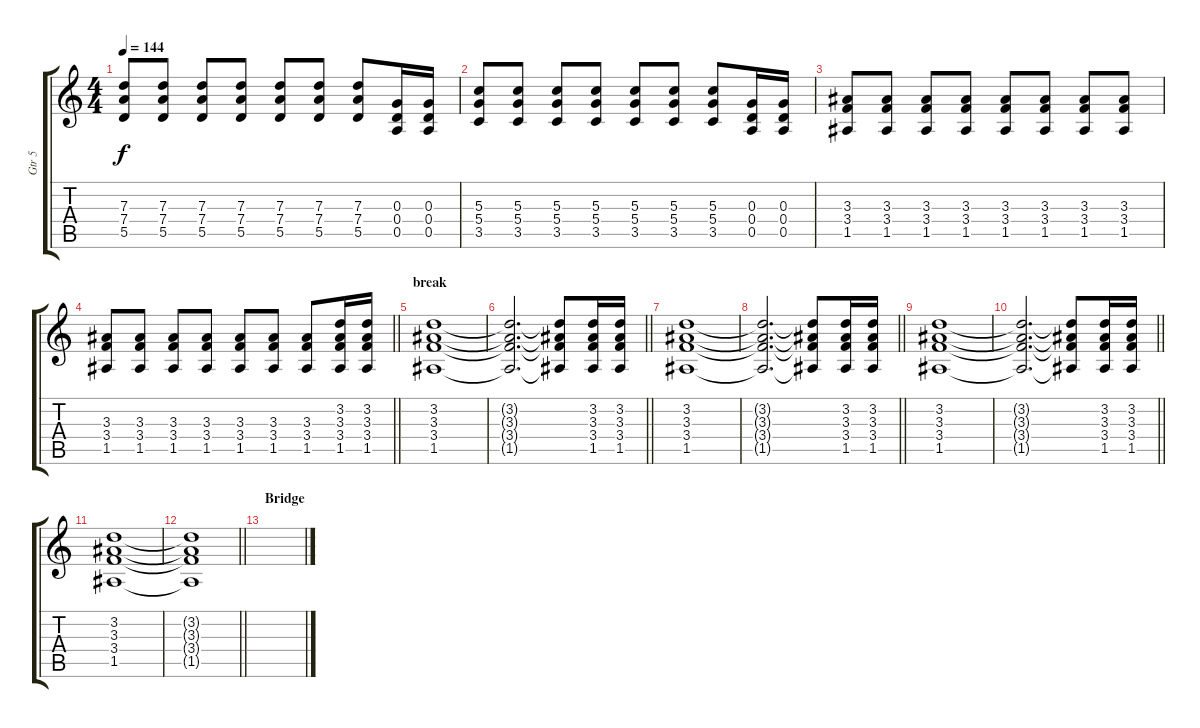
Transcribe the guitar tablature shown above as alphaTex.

\track ("Gtr 5" "Gtr 5") {instrument electricguitarclean}
\staff {score tabs}
\tuning (E4 B3 G3 D3 A2 E2) {hide}
\ts (4 4)
\tempo 144
\clef g2
\ks c
(7.3 7.4 5.5).8{dy f} (7.3 7.4 5.5).8 (7.3 7.4 5.5).8 (7.3 7.4 5.5).8 (7.3 7.4 5.5).8 (7.3 7.4 5.5).8 (7.3 7.4 5.5).8 (0.3 0.4 0.5).16 (0.3 0.4 0.5).16 |
(5.3 5.4 3.5).8 (5.3 5.4 3.5).8 (5.3 5.4 3.5).8 (5.3 5.4 3.5).8 (5.3 5.4 3.5).8 (5.3 5.4 3.5).8 (5.3 5.4 3.5).8 (0.3 0.4 0.5).16 (0.3 0.4 0.5).16 |
(3.3 3.4 1.5).8 (3.3 3.4 1.5).8 (3.3 3.4 1.5).8 (3.3 3.4 1.5).8 (3.3 3.4 1.5).8 (3.3 3.4 1.5).8 (3.3 3.4 1.5).8 (3.3 3.4 1.5).8 |
\barLineRight lightlight
(3.3 3.4 1.5).8 (3.3 3.4 1.5).8 (3.3 3.4 1.5).8 (3.3 3.4 1.5).8 (3.3 3.4 1.5).8 (3.3 3.4 1.5).8 (3.3 3.4 1.5).8 (3.2 3.3 3.4 1.5).16 (3.2 3.3 3.4 1.5).16 |
\section ("" "break")
(3.2 3.3 3.4 1.5).1 |
\barLineRight lightlight
(3.2{t} 3.3{t} 3.4{t} 1.5{t}).2{d} (3.2{t} 3.3{t} 3.4{t} 1.5{t}).8 (3.2 3.3 3.4 1.5).16 (3.2 3.3 3.4 1.5).16 |
(3.2 3.3 3.4 1.5).1 |
\barLineRight lightlight
(3.2{t} 3.3{t} 3.4{t} 1.5{t}).2{d} (3.2{t} 3.3{t} 3.4{t} 1.5{t}).8 (3.2 3.3 3.4 1.5).16 (3.2 3.3 3.4 1.5).16 |
(3.2 3.3 3.4 1.5).1 |
\barLineRight lightlight
(3.2{t} 3.3{t} 3.4{t} 1.5{t}).2{d} (3.2{t} 3.3{t} 3.4{t} 1.5{t}).8 (3.2 3.3 3.4 1.5).16 (3.2 3.3 3.4 1.5).16 |
(3.2 3.3 3.4 1.5).1 |
\barLineRight lightlight
(3.2{t} 3.3{t} 3.4{t} 1.5{t}).1 |
\section ("" "Bridge")
